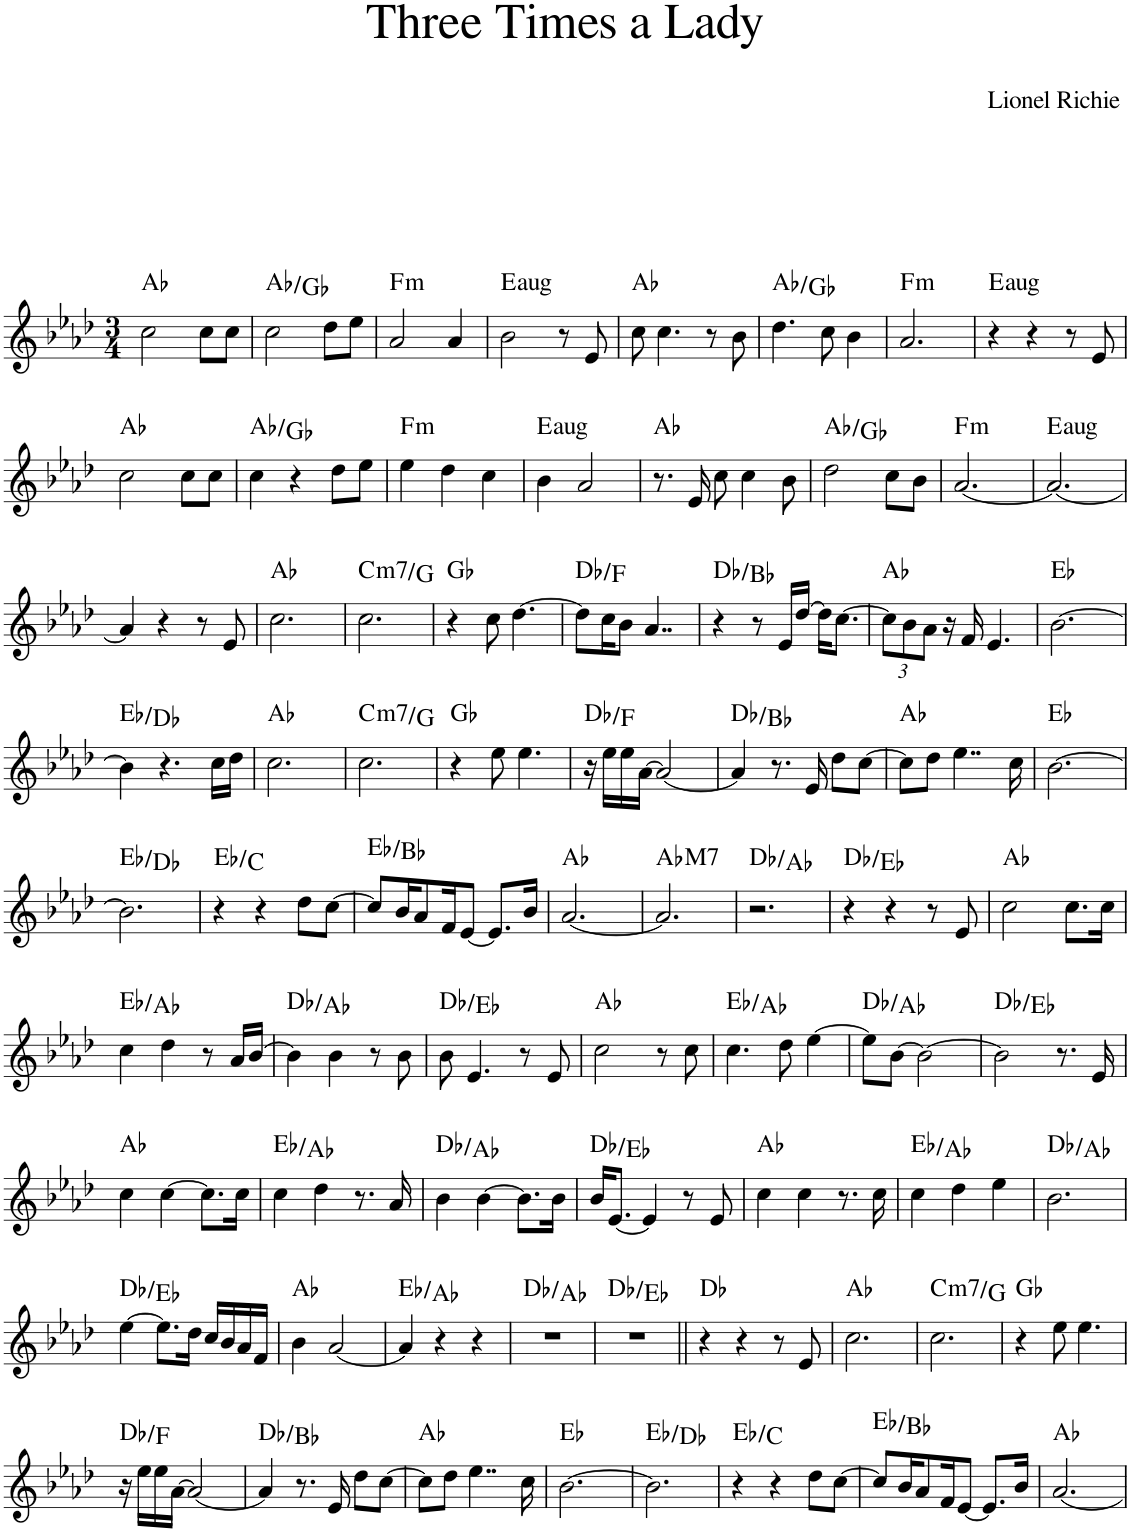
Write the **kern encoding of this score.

**kern	**harte
*part1	*part1
*staff1	*
*I"Piano	*
*I'Pno.	*
*clefG2	*
*k[b-e-a-d-]	*
*M3/4	*
=1	=1
2cc\	Ab:maj
8cc\L	.
8cc\J	.
=2	=2
2cc\	Ab:maj/b7
8dd-\L	.
8ee-\J	.
=3	=3
!	!LO:H:kt=m
2a-/	F:min
4a-/	.
=4	=4
!	!LO:H:kt=aug
2b-\	E:aug
8r	.
8e-/	.
=5	=5
8cc\	Ab:maj
4.cc\	.
8r	.
8b-\	.
=6	=6
4.dd-\	Ab:maj/b7
8cc\	.
4b-\	.
=7	=7
!	!LO:H:kt=m
2.a-/	F:min
=8	=8
!	!LO:H:kt=aug
4r	E:aug
4r	.
8r	.
8e-/	.
!!LO:LB:g=z
=9	=9
2cc\	Ab:maj
8cc\L	.
8cc\J	.
=10	=10
4cc\	Ab:maj/b7
4r	.
8dd-\L	.
8ee-\J	.
=11	=11
!	!LO:H:kt=m
4ee-\	F:min
4dd-\	.
4cc\	.
=12	=12
!	!LO:H:kt=aug
4b-\	E:aug
2a-/	.
=13	=13
8.r	Ab:maj
16e-/	.
8cc\	.
4cc\	.
8b-\	.
=14	=14
2dd-\	Ab:maj/b7
8cc\L	.
8b-\J	.
=15	=15
!	!LO:H:kt=m
[2.a-/	F:min
=16	=16
!	!LO:H:kt=aug
2.a-/_	E:aug
!!LO:LB:g=z
=17	=17
4a-/]	.
4r	.
8r	.
8e-/	.
=18	=18
2.cc\	Ab:maj
=19	=19
!	!LO:H:kt=m7
2.cc\	C:min7/5
=20	=20
4r	Gb:maj
8cc\	.
[4.dd-\	.
=21	=21
8dd-\L]	Db:maj/3
16cc\K	.
8b-\J	.
4..a-/	.
=22	=22
4r	Db:maj/6
8r	.
16e-/LL	.
[16dd-/JJ	.
16dd-\KL]	.
[8.cc\J	.
=23	=23
*Xbrackettup	*
12cc\L]	Ab:maj
12b-\	.
12a-\J	.
16r	.
16f/	.
4.e-/	.
=24	=24
[2.b-\	Eb:maj
!!LO:LB:g=z
=25	=25
4b-\]	Eb:maj/b7
4.r	.
16cc\LL	.
16dd-\JJ	.
=26	=26
2.cc\	Ab:maj
=27	=27
!	!LO:H:kt=m7
2.cc\	C:min7/5
=28	=28
4r	Gb:maj
8ee-\	.
4.ee-\	.
=29	=29
16r	Db:maj/3
16ee-\LL	.
16ee-\	.
[16a-\JJ	.
2a-/_	.
=30	=30
4a-/]	Db:maj/6
8.r	.
16e-/	.
8dd-\L	.
[8cc\J	.
=31	=31
8cc\L]	Ab:maj
8dd-\J	.
4..ee-\	.
16cc\	.
=32	=32
[2.b-\	Eb:maj
!!LO:LB:g=z
=33	=33
2.b-\]	Eb:maj/b7
=34	=34
4r	Eb:maj/6
4r	.
8dd-\L	.
[8cc\J	.
=35	=35
8cc/L]	Eb:maj/5
16b-/K	.
8a-/	.
16f/K	.
[8e-/J	.
8.e-/L]	.
16b-/Jk	.
=36	=36
[2.a-/	Ab:maj
=37	=37
!	!LO:H:kt=M7
2.a-/]	Ab:maj7
=38	=38
2.r	Db:maj/5
=39	=39
4r	Db:maj/2
4r	.
8r	.
8e-/	.
=40	=40
2cc\	Ab:maj
8.cc\L	.
16cc\Jk	.
!!LO:LB:g=z
=41	=41
4cc\	Eb:maj/4
4dd-\	.
8r	.
16a-/LL	.
[16b-/JJ	.
=42	=42
4b-\]	Db:maj/5
4b-\	.
8r	.
8b-\	.
=43	=43
8b-\	Db:maj/2
4.e-/	.
8r	.
8e-/	.
=44	=44
2cc\	Ab:maj
8r	.
8cc\	.
=45	=45
4.cc\	Eb:maj/4
8dd-\	.
[4ee-\	.
=46	=46
8ee-\L]	Db:maj/5
[8b-\J	.
2b-\_	.
=47	=47
2b-\]	Db:maj/2
8.r	.
16e-/	.
!!LO:LB:g=z
=48	=48
4cc\	Ab:maj
[4cc\	.
8.cc\L]	.
16cc\Jk	.
=49	=49
4cc\	Eb:maj/4
4dd-\	.
8.r	.
16a-/	.
=50	=50
4b-\	Db:maj/5
[4b-\	.
8.b-\L]	.
16b-\Jk	.
=51	=51
16b-/KL	Db:maj/2
[8.e-/J	.
4e-/]	.
8r	.
8e-/	.
=52	=52
4cc\	Ab:maj
4cc\	.
8.r	.
16cc\	.
=53	=53
4cc\	Eb:maj/4
4dd-\	.
4ee-\	.
=54	=54
2.b-\	Db:maj/5
!!LO:LB:g=z
=55	=55
[4ee-\	Db:maj/2
8.ee-\L]	.
16dd-\Jk	.
16cc/LL	.
16b-/	.
16a-/	.
16f/JJ	.
=56	=56
4b-\	Ab:maj
[2a-/	.
=57	=57
4a-/]	Eb:maj/4
4r	.
4r	.
=58	=58
2.r	Db:maj/5
=59	=59
2.r	Db:maj/2
=60||	=60||
4r	Db:maj
4r	.
8r	.
8e-/	.
=61	=61
2.cc\	Ab:maj
=62	=62
!	!LO:H:kt=m7
2.cc\	C:min7/5
=63	=63
4r	Gb:maj
8ee-\	.
4.ee-\	.
!!LO:LB:g=z
=64	=64
16r	Db:maj/3
16ee-\LL	.
16ee-\	.
[16a-\JJ	.
2a-/_	.
=65	=65
4a-/]	Db:maj/6
8.r	.
16e-/	.
8dd-\L	.
[8cc\J	.
=66	=66
8cc\L]	Ab:maj
8dd-\J	.
4..ee-\	.
16cc\	.
=67	=67
[2.b-\	Eb:maj
=68	=68
2.b-\]	Eb:maj/b7
=69	=69
4r	Eb:maj/6
4r	.
8dd-\L	.
[8cc\J	.
=70	=70
8cc/L]	Eb:maj/5
16b-/K	.
8a-/	.
16f/K	.
[8e-/J	.
8.e-/L]	.
16b-/Jk	.
=71	=71
[2.a-/	Ab:maj
=	=
*-	*-
